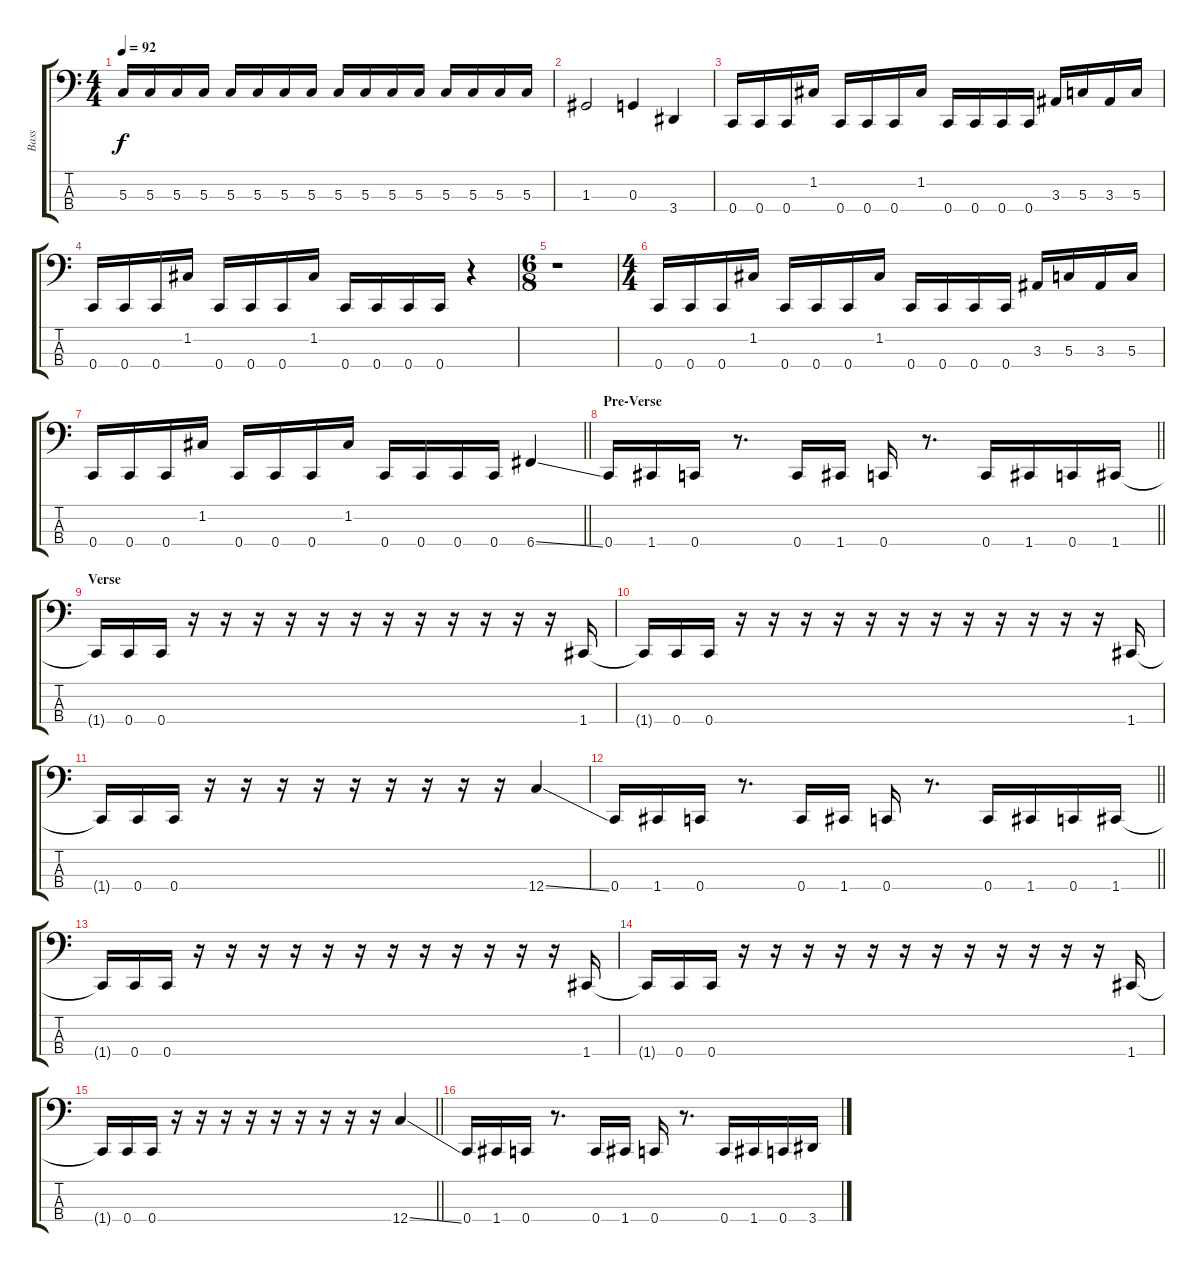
\track ("Bass" "Bass") {solo instrument electricbassfinger}
\staff {score tabs}
\tuning (F2 C2 G1 C1) {hide}
\ts (4 4)
\tempo 92
\clef f4
\ks c
5.3.16{dy f} 5.3.16 5.3.16 5.3.16 5.3.16 5.3.16 5.3.16 5.3.16 5.3.16 5.3.16 5.3.16 5.3.16 5.3.16 5.3.16 5.3.16 5.3.16 |
1.3.2 0.3.4 3.4.4 |
0.4.16 0.4.16 0.4.16 1.2.16 0.4.16 0.4.16 0.4.16 1.2.16 0.4.16 0.4.16 0.4.16 0.4.16 3.3.16 5.3.16 3.3.16 5.3.16 |
0.4.16 0.4.16 0.4.16 1.2.16 0.4.16 0.4.16 0.4.16 1.2.16 0.4.16 0.4.16 0.4.16 0.4.16 r.4 |
\ts (6 8)
r.1 |
\ts (4 4)
0.4.16 0.4.16 0.4.16 1.2.16 0.4.16 0.4.16 0.4.16 1.2.16 0.4.16 0.4.16 0.4.16 0.4.16 3.3.16 5.3.16 3.3.16 5.3.16 |
\barLineRight lightlight
0.4.16 0.4.16 0.4.16 1.2.16 0.4.16 0.4.16 0.4.16 1.2.16 0.4.16 0.4.16 0.4.16 0.4.16 6.4{ss}.4 |
\section ("" "Pre-Verse")
\barLineRight lightlight
0.4.16 1.4.16 0.4.16 r.8{d} 0.4.16 1.4.16 0.4.16 r.8{d} 0.4.16 1.4.16 0.4.16 1.4.16 |
\section ("" "Verse")
1.4{t}.16 0.4.16 0.4.16 r.16 r.16 r.16 r.16 r.16 r.16 r.16 r.16 r.16 r.16 r.16 r.16 1.4.16 |
1.4{t}.16 0.4.16 0.4.16 r.16 r.16 r.16 r.16 r.16 r.16 r.16 r.16 r.16 r.16 r.16 r.16 1.4.16 |
1.4{t}.16 0.4.16 0.4.16 r.16 r.16 r.16 r.16 r.16 r.16 r.16 r.16 r.16 12.4{ss}.4 |
\barLineRight lightlight
0.4.16 1.4.16 0.4.16 r.8{d} 0.4.16 1.4.16 0.4.16 r.8{d} 0.4.16 1.4.16 0.4.16 1.4.16 |
1.4{t}.16 0.4.16 0.4.16 r.16 r.16 r.16 r.16 r.16 r.16 r.16 r.16 r.16 r.16 r.16 r.16 1.4.16 |
1.4{t}.16 0.4.16 0.4.16 r.16 r.16 r.16 r.16 r.16 r.16 r.16 r.16 r.16 r.16 r.16 r.16 1.4.16 |
\barLineRight lightlight
1.4{t}.16 0.4.16 0.4.16 r.16 r.16 r.16 r.16 r.16 r.16 r.16 r.16 r.16 12.4{ss}.4 |
0.4.16 1.4.16 0.4.16 r.8{d} 0.4.16 1.4.16 0.4.16 r.8{d} 0.4.16 1.4.16 0.4.16 3.4.16
